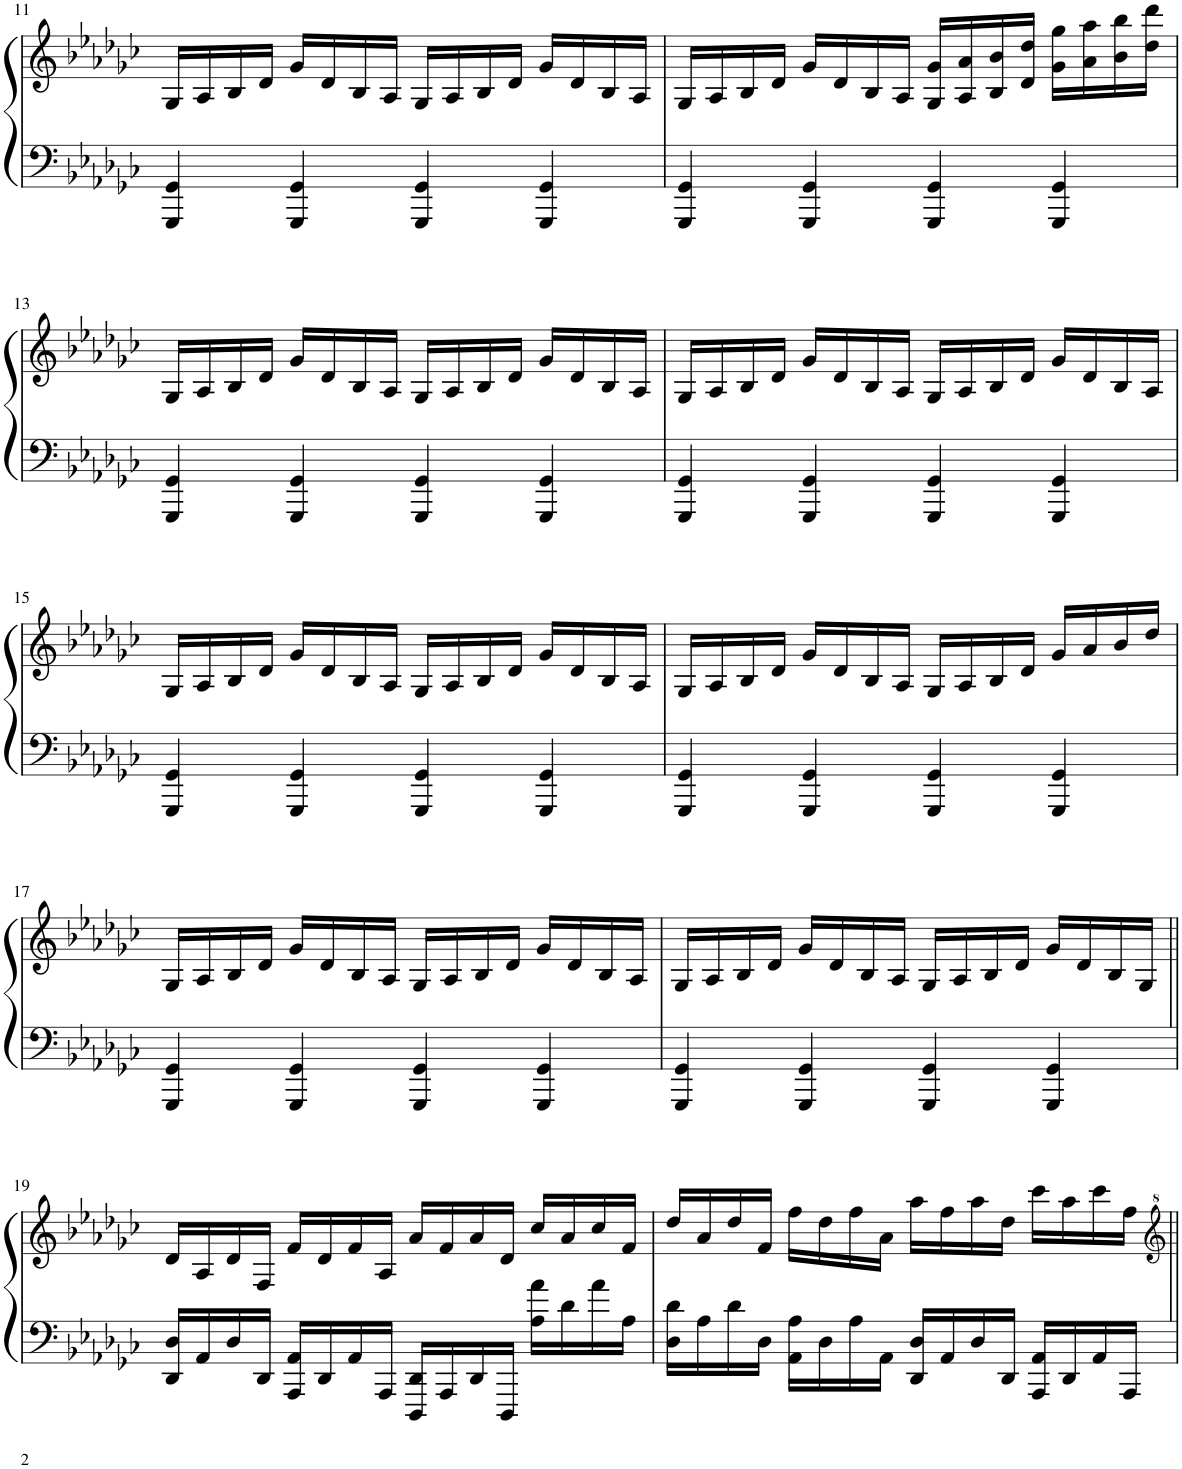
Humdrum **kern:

**kern	**kern
*part1	*part1
*staff2	*staff1
*I"Piano	*
*I'Pno.	*
!!LO:PB:g=z
*clefF4	*clefG2
*k[b-e-a-d-g-c-]	*k[b-e-a-d-g-c-]
*M4/4	*M4/4
=11	=11
4GGG-/ 4GG-/	16G-/LL
.	16A-/
.	16B-/
.	16d-/JJ
4GGG-/ 4GG-/	16g-/LL
.	16d-/
.	16B-/
.	16A-/JJ
4GGG-/ 4GG-/	16G-/LL
.	16A-/
.	16B-/
.	16d-/JJ
4GGG-/ 4GG-/	16g-/LL
.	16d-/
.	16B-/
.	16A-/JJ
=12	=12
4GGG-/ 4GG-/	16G-/LL
.	16A-/
.	16B-/
.	16d-/JJ
4GGG-/ 4GG-/	16g-/LL
.	16d-/
.	16B-/
.	16A-/JJ
4GGG-/ 4GG-/	16G-/ 16g-/LL
.	16A-/ 16a-/
.	16B-/ 16b-/
.	16d-/ 16dd-/JJ
4GGG-/ 4GG-/	16g-\ 16gg-\LL
.	16a-\ 16aa-\
.	16b-\ 16bb-\
.	16dd-\ 16ddd-\JJ
!!LO:LB:g=z
=13	=13
4GGG-/ 4GG-/	16G-/LL
.	16A-/
.	16B-/
.	16d-/JJ
4GGG-/ 4GG-/	16g-/LL
.	16d-/
.	16B-/
.	16A-/JJ
4GGG-/ 4GG-/	16G-/LL
.	16A-/
.	16B-/
.	16d-/JJ
4GGG-/ 4GG-/	16g-/LL
.	16d-/
.	16B-/
.	16A-/JJ
=14	=14
4GGG-/ 4GG-/	16G-/LL
.	16A-/
.	16B-/
.	16d-/JJ
4GGG-/ 4GG-/	16g-/LL
.	16d-/
.	16B-/
.	16A-/JJ
4GGG-/ 4GG-/	16G-/LL
.	16A-/
.	16B-/
.	16d-/JJ
4GGG-/ 4GG-/	16g-/LL
.	16d-/
.	16B-/
.	16A-/JJ
!!LO:LB:g=z
=15	=15
4GGG-/ 4GG-/	16G-/LL
.	16A-/
.	16B-/
.	16d-/JJ
4GGG-/ 4GG-/	16g-/LL
.	16d-/
.	16B-/
.	16A-/JJ
4GGG-/ 4GG-/	16G-/LL
.	16A-/
.	16B-/
.	16d-/JJ
4GGG-/ 4GG-/	16g-/LL
.	16d-/
.	16B-/
.	16A-/JJ
=16	=16
4GGG-/ 4GG-/	16G-/LL
.	16A-/
.	16B-/
.	16d-/JJ
4GGG-/ 4GG-/	16g-/LL
.	16d-/
.	16B-/
.	16A-/JJ
4GGG-/ 4GG-/	16G-/LL
.	16A-/
.	16B-/
.	16d-/JJ
4GGG-/ 4GG-/	16g-/LL
.	16a-/
.	16b-/
.	16dd-/JJ
!!LO:LB:g=z
=17	=17
4GGG-/ 4GG-/	16G-/LL
.	16A-/
.	16B-/
.	16d-/JJ
4GGG-/ 4GG-/	16g-/LL
.	16d-/
.	16B-/
.	16A-/JJ
4GGG-/ 4GG-/	16G-/LL
.	16A-/
.	16B-/
.	16d-/JJ
4GGG-/ 4GG-/	16g-/LL
.	16d-/
.	16B-/
.	16A-/JJ
=18	=18
4GGG-/ 4GG-/	16G-/LL
.	16A-/
.	16B-/
.	16d-/JJ
4GGG-/ 4GG-/	16g-/LL
.	16d-/
.	16B-/
.	16A-/JJ
4GGG-/ 4GG-/	16G-/LL
.	16A-/
.	16B-/
.	16d-/JJ
4GGG-/ 4GG-/	16g-/LL
.	16d-/
.	16B-/
.	16G-/JJ
!!LO:LB:g=z
=19||	=19||
16DD-/ 16D-/LL	16d-/LL
16AA-/	16A-/
16D-/	16d-/
16DD-/JJ	16F/JJ
16AAA-/ 16AA-/LL	16f/LL
16DD-/	16d-/
16AA-/	16f/
16AAA-/JJ	16A-/JJ
16DDD-/ 16DD-/LL	16a-/LL
16AAA-/	16f/
16DD-/	16a-/
16DDD-/JJ	16d-/JJ
16A-\ 16a-\LL	16cc-/LL
16d-\	16a-/
16a-\	16cc-/
16A-\JJ	16f/JJ
=20	=20
16D-\ 16d-\LL	16dd-/LL
16A-\	16a-/
16d-\	16dd-/
16D-\JJ	16f/JJ
16AA-\ 16A-\LL	16ff\LL
16D-\	16dd-\
16A-\	16ff\
16AA-\JJ	16a-\JJ
16DD-/ 16D-/LL	16aa-\LL
16AA-/	16ff\
16D-/	16aa-\
16DD-/JJ	16dd-\JJ
16AAA-/ 16AA-/LL	16ccc-\LL
16DD-/	16aa-\
16AA-/	16ccc-\
16AAA-/JJ	16ff\JJ
=||	=||
*-	*-
